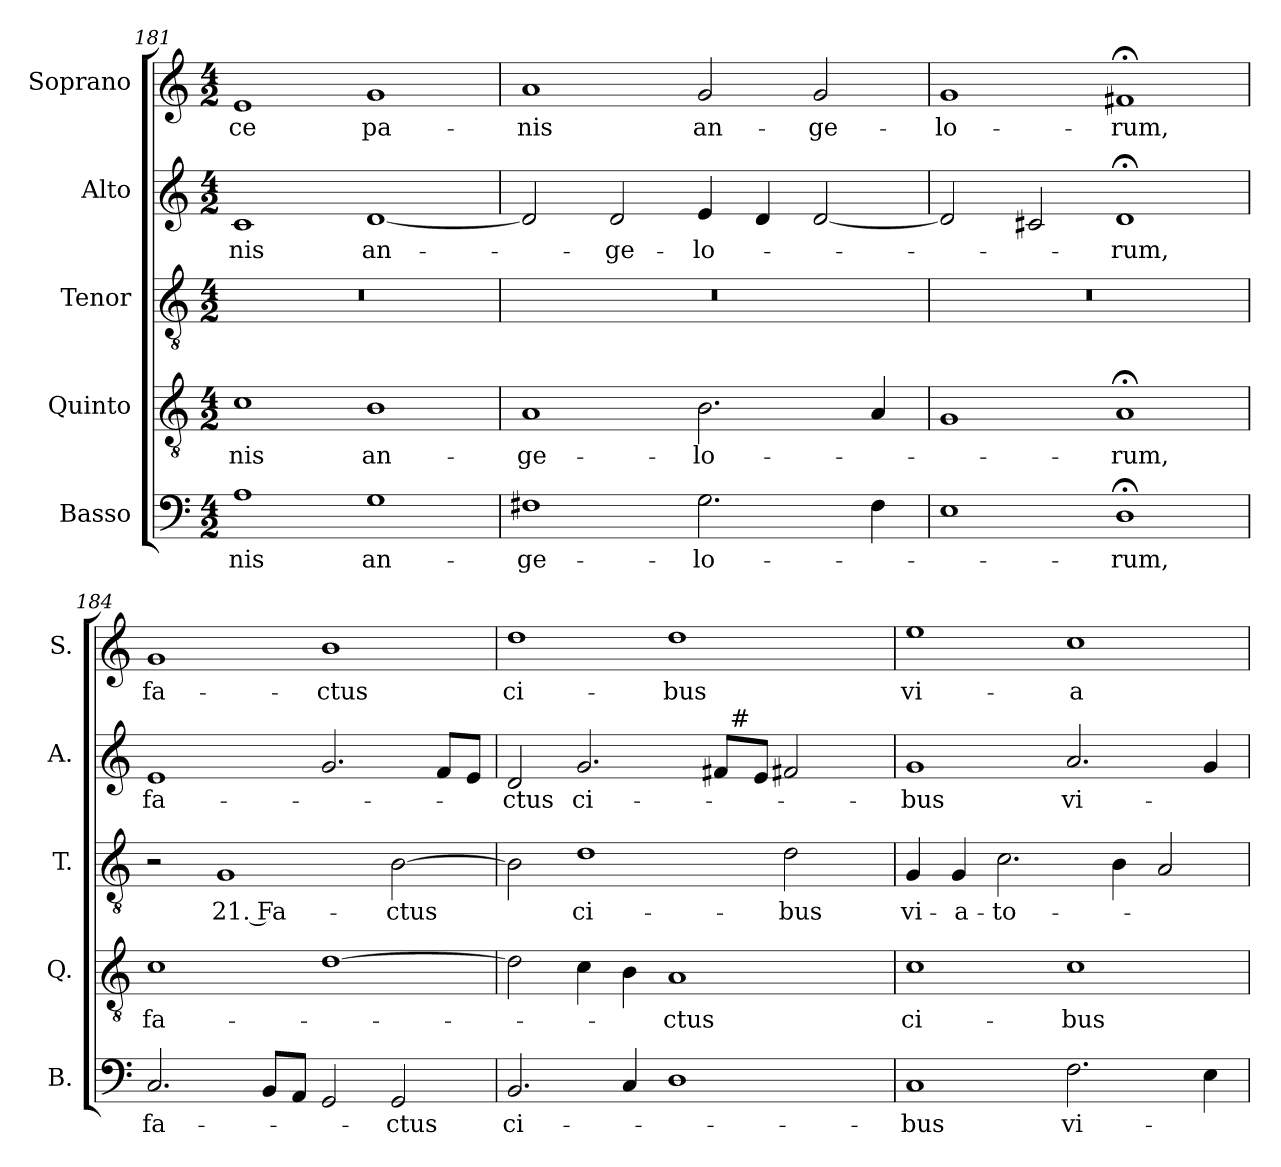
**kern	**text	**kern	**text	**kern	**text	**kern	**text	**kern	**text
*part5	*part5	*part4	*part4	*part3	*part3	*part2	*part2	*part1	*part1
*staff5	*staff5	*staff4	*staff4	*staff3	*staff3	*staff2	*staff2	*staff1	*staff1
*I"Basso	*	*I"Quinto	*	*I"Tenor	*	*I"Alto	*	*I"Soprano	*
*I'B.	*	*I'Q.	*	*I'T.	*	*I'A.	*	*I'S.	*
*clefF4	*	*clefGv2	*	*clefGv2	*	*clefG2	*	*clefG2	*
*	*	*ITrd7c12	*	*ITrd7c12	*	*	*	*	*
*k[]	*	*k[]	*	*k[]	*	*k[]	*	*k[]	*
*C:	*	*C:	*	*C:	*	*C:	*	*C:	*
*M4/2	*	*M4/2	*	*M4/2	*	*M4/2	*	*M4/2	*
=181	=181	=181	=181	=181	=181	=181	=181	=181	=181
!	!LO:LY:b:color=#000000	!	!	!	!	!	!	!	!
!	!	!	!LO:LY:b:color=#000000	!LO:N:vis=1	!	!	!	!	!
!	!	!	!	!	!	!	!LO:LY:b:color=#000000	!	!
!	!	!	!	!	!	!	!	!	!LO:LY:b:color=#000000
1Ai	-nis	1Ci	-nis	0r	.	1ci	-nis	1ei	-ce
!	!LO:LY:b:color=#000000	!	!	!	!	!	!	!	!
!	!	!	!LO:LY:b:color=#000000	!	!	!	!	!	!
!	!	!	!	!	!	!	!LO:LY:b:color=#000000	!	!
!	!	!	!	!	!	!	!	!	!LO:LY:b:color=#000000
1Gi	an-	1BBi	an-	.	.	[1di	an-	1gi	pa-
!!LO:PB:g=z
=182	=182	=182	=182	=182	=182	=182	=182	=182	=182
!	!LO:LY:b:color=#000000	!	!	!	!	!	!	!	!
!	!	!	!LO:LY:b:color=#000000	!LO:N:vis=1	!	!	!	!	!
!	!	!	!	!	!	!	!	!	!LO:LY:b:color=#000000
1F#Xi	-ge-	1AAi	-ge-	0r	.	2di/]	.	1ai	-nis
!	!	!	!	!	!	!	!LO:LY:b:color=#000000	!	!
.	.	.	.	.	.	2di/	-ge-	.	.
!	!LO:LY:b:color=#000000	!	!	!	!	!	!	!	!
!	!	!	!LO:LY:b:color=#000000	!	!	!	!	!	!
!	!	!	!	!	!	!	!LO:LY:b:color=#000000	!	!
!	!	!	!	!	!	!	!	!	!LO:LY:b:color=#000000
2.Gi\	-lo-	2.BBi\	-lo-	.	.	4ei/	-lo-	2gi/	an-
.	.	.	.	.	.	4di/	.	.	.
!	!	!	!	!	!	!	!	!	!LO:LY:b:color=#000000
.	.	.	.	.	.	[2di/	.	2gi/	-ge-
4F#i\	.	4AAi/	.	.	.	.	.	.	.
=183	=183	=183	=183	=183	=183	=183	=183	=183	=183
!	!	!	!	!LO:N:vis=1	!	!	!	!	!
!	!	!	!	!	!	!	!	!	!LO:LY:b:color=#000000
1Ei	.	1GGi	.	0r	.	2di/]	.	1gi	-lo-
.	.	.	.	.	.	2c#Xi/	.	.	.
!	!LO:LY:b:color=#000000	!	!	!	!	!	!	!	!
!	!	!	!LO:LY:b:color=#000000	!	!	!	!	!	!
!	!	!	!	!	!	!	!LO:LY:b:color=#000000	!	!
!	!	!	!	!	!	!	!	!	!LO:LY:b:color=#000000
1D;i	-rum,	1AA;i	-rum,	.	.	1d;i	-rum,	1f#X;i	-rum,
=184	=184	=184	=184	=184	=184	=184	=184	=184	=184
!	!LO:LY:b:color=#000000	!	!	!	!	!	!	!	!
!	!	!	!LO:LY:b:color=#000000	!	!	!	!	!	!
!	!	!	!	!	!	!	!LO:LY:b:color=#000000	!	!
!	!	!	!	!	!	!	!	!	!LO:LY:b:color=#000000
2.Ci/	fa-	1Ci	fa-	2r	.	1ei	fa-	1gi	fa-
!	!	!	!	!	!LO:LY:b:color=#000000	!	!	!	!
.	.	.	.	1GGi	21. Fa-	.	.	.	.
8BBi/L	.	.	.	.	.	.	.	.	.
8AAi/J	.	.	.	.	.	.	.	.	.
!	!	!	!	!	!	!	!	!	!LO:LY:b:color=#000000
2GGi/	.	[1Di	.	.	.	2.gi/	.	1bi	-ctus
!	!LO:LY:b:color=#000000	!	!	!	!	!	!	!	!
!	!	!	!	!	!LO:LY:b:color=#000000	!	!	!	!
2GGi/	-ctus	.	.	[2BBi\	-ctus	.	.	.	.
.	.	.	.	.	.	8fi/L	.	.	.
.	.	.	.	.	.	8ei/J	.	.	.
=185	=185	=185	=185	=185	=185	=185	=185	=185	=185
!	!LO:LY:b:color=#000000	!	!	!	!	!	!	!	!
!	!	!	!	!	!	!	!LO:LY:b:color=#000000	!	!
!	!	!	!	!	!	!	!	!	!LO:LY:b:color=#000000
*	*	*	*	*	*	*^	*	*	*
2.BBi/	ci-	2Di\]	.	2BBi\]	.	2di/	1ryy	-ctus	1ddi	ci-
!	!	!	!	!	!LO:LY:b:color=#000000	!	!	!	!	!
!	!	!	!	!	!	!	!	!LO:LY:b:color=#000000	!	!
.	.	4Ci\	.	1Di	ci-	2.gi/	.	ci-	.	.
4Ci/	.	4BBi\	.	.	.	.	.	.	.	.
!	!	!	!LO:LY:b:color=#000000	!	!	!	!	!	!	!
!	!	!	!	!	!	!	!	!	!	!LO:LY:b:color=#000000
1Di	.	1AAi	-ctus	.	.	.	4ryy	.	1ddi	-bus
.	.	.	.	.	.	8f#i/L	32ryy	.	.	.
.	.	.	.	.	.	.	256ryy	.	.	.
!	!	!	!	!	!	!	!LO:TX:a:t=#	!	!	!
.	.	.	.	.	.	.	2ryy	.	.	.
.	.	.	.	.	.	8ei/J	.	.	.	.
!	!	!	!	!	!LO:LY:b:color=#000000	!	!	!	!	!
.	.	.	.	2Di\	-bus	2f#Xi/	.	.	.	.
.	.	.	.	.	.	.	8ryy	.	.	.
.	.	.	.	.	.	.	16ryy	.	.	.
.	.	.	.	.	.	.	64..ryy	.	.	.
*	*	*	*	*	*	*v	*v	*	*	*
=186	=186	=186	=186	=186	=186	=186	=186	=186	=186
*	*	*	*	*	*	*^	*	*	*
!	!LO:LY:b:color=#000000	!	!	!	!	!	!	!	!	!
*	*	*	*	*	*	*v	*v	*	*	*
*	*	*	*	*	*	*^	*	*	*
!	!	!	!LO:LY:b:color=#000000	!	!	!	!	!	!	!
*	*	*	*	*	*	*v	*v	*	*	*
*	*	*	*	*	*	*^	*	*	*
!	!	!	!	!	!LO:LY:b:color=#000000	!	!	!	!	!
*	*	*	*	*	*	*v	*v	*	*	*
*	*	*	*	*	*	*^	*	*	*
!	!	!	!	!	!	!	!	!LO:LY:b:color=#000000	!	!
*	*	*	*	*	*	*v	*v	*	*	*
*	*	*	*	*	*	*^	*	*	*
!	!	!	!	!	!	!	!	!	!	!LO:LY:b:color=#000000
*	*	*	*	*	*	*v	*v	*	*	*
1Ci	-bus	1Ci	ci-	4GGi/	vi-	1gi	-bus	1eei	vi-
!	!	!	!	!	!LO:LY:b:color=#000000	!	!	!	!
.	.	.	.	4GGi/	-a-	.	.	.	.
!	!	!	!	!	!LO:LY:b:color=#000000	!	!	!	!
.	.	.	.	2.Ci\	-to-	.	.	.	.
!	!LO:LY:b:color=#000000	!	!	!	!	!	!	!	!
!	!	!	!LO:LY:b:color=#000000	!	!	!	!	!	!
!	!	!	!	!	!	!	!LO:LY:b:color=#000000	!	!
!	!	!	!	!	!	!	!	!	!LO:LY:b:color=#000000
2.Fi\	vi-	1Ci	-bus	.	.	2.ai/	vi-	1cci	-a-
.	.	.	.	4BBi\	.	.	.	.	.
.	.	.	.	2AAi/	.	.	.	.	.
4Ei\	.	.	.	.	.	4gi/	.	.	.
=	=	=	=	=	=	=	=	=	=
*-	*-	*-	*-	*-	*-	*-	*-	*-	*-
